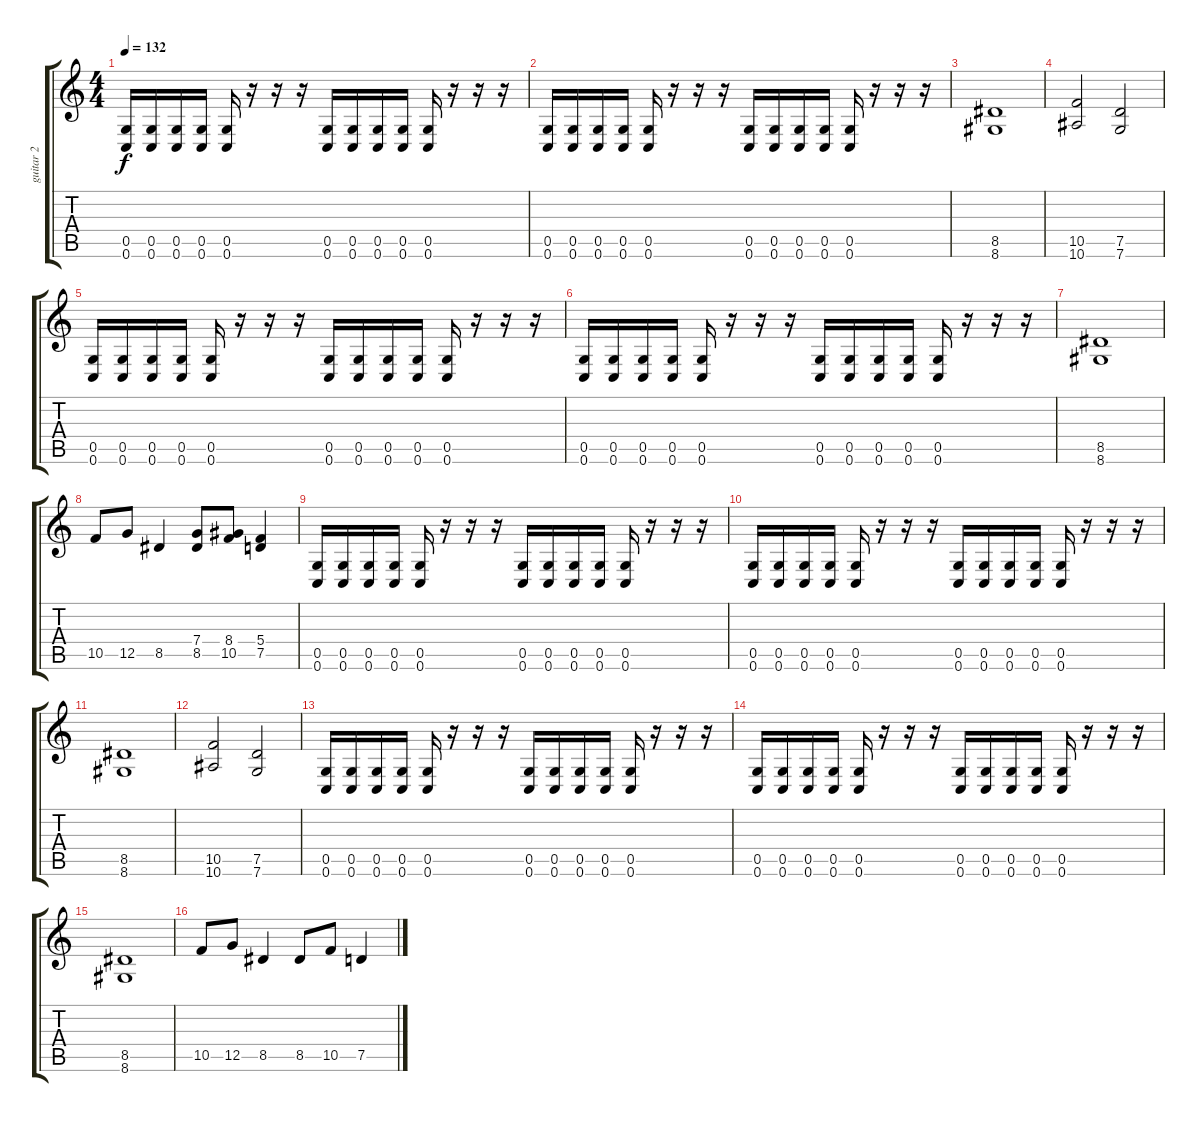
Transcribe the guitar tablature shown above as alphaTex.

\track ("guitar 2" "guitar 2") {instrument overdrivenguitar}
\staff {score tabs}
\tuning (D4 A3 F3 C3 G2 C2) {hide}
\ts (4 4)
\tempo 132
\clef g2
\ks c
(0.5 0.6).16{dy f} (0.5 0.6).16 (0.5 0.6).16 (0.5 0.6).16 (0.5 0.6).16 r.16 r.16 r.16 (0.5 0.6).16 (0.5 0.6).16 (0.5 0.6).16 (0.5 0.6).16 (0.5 0.6).16 r.16 r.16 r.16 |
(0.5 0.6).16 (0.5 0.6).16 (0.5 0.6).16 (0.5 0.6).16 (0.5 0.6).16 r.16 r.16 r.16 (0.5 0.6).16 (0.5 0.6).16 (0.5 0.6).16 (0.5 0.6).16 (0.5 0.6).16 r.16 r.16 r.16 |
(8.5 8.6).1 |
(10.5 10.6).2 (7.5 7.6).2 |
(0.5 0.6).16 (0.5 0.6).16 (0.5 0.6).16 (0.5 0.6).16 (0.5 0.6).16 r.16 r.16 r.16 (0.5 0.6).16 (0.5 0.6).16 (0.5 0.6).16 (0.5 0.6).16 (0.5 0.6).16 r.16 r.16 r.16 |
(0.5 0.6).16 (0.5 0.6).16 (0.5 0.6).16 (0.5 0.6).16 (0.5 0.6).16 r.16 r.16 r.16 (0.5 0.6).16 (0.5 0.6).16 (0.5 0.6).16 (0.5 0.6).16 (0.5 0.6).16 r.16 r.16 r.16 |
(8.5 8.6).1 |
10.5.8 12.5.8 8.5.4 (7.4 8.5).8 (8.4 10.5).8 (5.4 7.5).4 |
(0.5 0.6).16 (0.5 0.6).16 (0.5 0.6).16 (0.5 0.6).16 (0.5 0.6).16 r.16 r.16 r.16 (0.5 0.6).16 (0.5 0.6).16 (0.5 0.6).16 (0.5 0.6).16 (0.5 0.6).16 r.16 r.16 r.16 |
(0.5 0.6).16 (0.5 0.6).16 (0.5 0.6).16 (0.5 0.6).16 (0.5 0.6).16 r.16 r.16 r.16 (0.5 0.6).16 (0.5 0.6).16 (0.5 0.6).16 (0.5 0.6).16 (0.5 0.6).16 r.16 r.16 r.16 |
(8.5 8.6).1 |
(10.5 10.6).2 (7.5 7.6).2 |
(0.5 0.6).16 (0.5 0.6).16 (0.5 0.6).16 (0.5 0.6).16 (0.5 0.6).16 r.16 r.16 r.16 (0.5 0.6).16 (0.5 0.6).16 (0.5 0.6).16 (0.5 0.6).16 (0.5 0.6).16 r.16 r.16 r.16 |
(0.5 0.6).16 (0.5 0.6).16 (0.5 0.6).16 (0.5 0.6).16 (0.5 0.6).16 r.16 r.16 r.16 (0.5 0.6).16 (0.5 0.6).16 (0.5 0.6).16 (0.5 0.6).16 (0.5 0.6).16 r.16 r.16 r.16 |
(8.5 8.6).1 |
10.5.8 12.5.8 8.5.4 8.5.8 10.5.8 7.5.4
